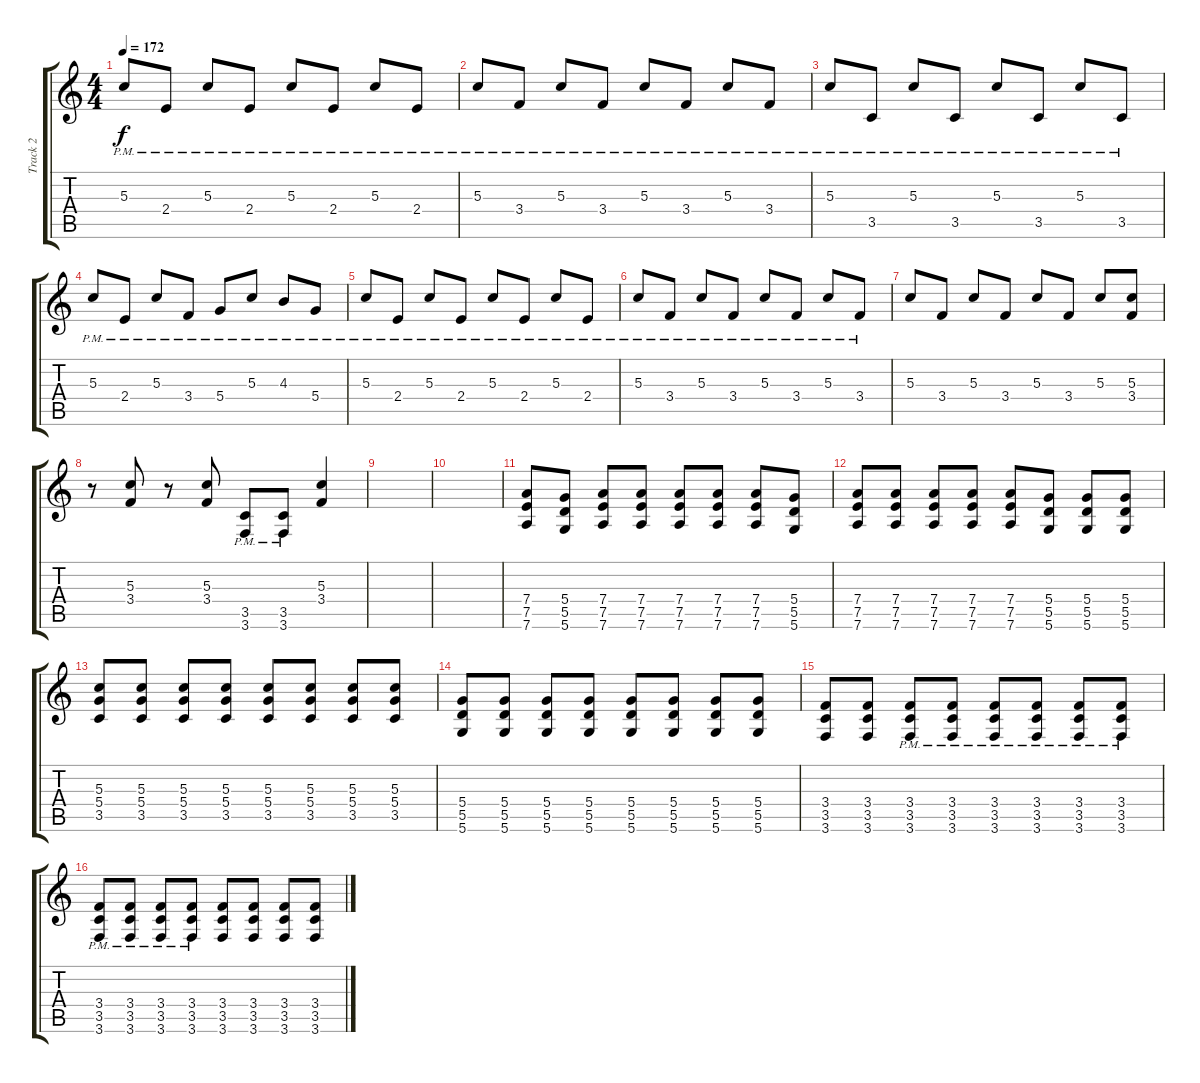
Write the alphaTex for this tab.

\track ("Track 2" "Track 2") {instrument distortionguitar}
\staff {score tabs}
\tuning (E4 B3 G3 D3 A2 D2) {hide}
\ts (4 4)
\tempo 172
\clef g2
\ks c
5.3{pm}.8{dy f} 2.4{pm}.8 5.3{pm}.8 2.4{pm}.8 5.3{pm}.8 2.4{pm}.8 5.3{pm}.8 2.4{pm}.8 |
5.3{pm}.8 3.4{pm}.8 5.3{pm}.8 3.4{pm}.8 5.3{pm}.8 3.4{pm}.8 5.3{pm}.8 3.4{pm}.8 |
5.3{pm}.8 3.5{pm}.8 5.3{pm}.8 3.5{pm}.8 5.3{pm}.8 3.5{pm}.8 5.3{pm}.8 3.5{pm}.8 |
5.3{pm}.8 2.4{pm}.8 5.3{pm}.8 3.4{pm}.8 5.4{pm}.8 5.3{pm}.8 4.3{pm}.8 5.4{pm}.8 |
5.3{pm}.8 2.4{pm}.8 5.3{pm}.8 2.4{pm}.8 5.3{pm}.8 2.4{pm}.8 5.3{pm}.8 2.4{pm}.8 |
5.3{pm}.8 3.4{pm}.8 5.3{pm}.8 3.4{pm}.8 5.3{pm}.8 3.4{pm}.8 5.3{pm}.8 3.4{pm}.8 |
5.3.8 3.4.8 5.3.8 3.4.8 5.3.8 3.4.8 5.3.8 (5.3 3.4).8 |
r.8 (5.3 3.4).8 r.8 (5.3 3.4).8 (3.5{pm} 3.6{pm}).8 (3.5{pm} 3.6{pm}).8 (5.3 3.4).4 |
|
|
(7.4 7.5 7.6).8 (5.4 5.5 5.6).8 (7.4 7.5 7.6).8 (7.4 7.5 7.6).8 (7.4 7.5 7.6).8 (7.4 7.5 7.6).8 (7.4 7.5 7.6).8 (5.4 5.5 5.6).8 |
(7.4 7.5 7.6).8 (7.4 7.5 7.6).8 (7.4 7.5 7.6).8 (7.4 7.5 7.6).8 (7.4 7.5 7.6).8 (5.4 5.5 5.6).8 (5.4 5.5 5.6).8 (5.4 5.5 5.6).8 |
(5.3 5.4 3.5).8 (5.3 5.4 3.5).8 (5.3 5.4 3.5).8 (5.3 5.4 3.5).8 (5.3 5.4 3.5).8 (5.3 5.4 3.5).8 (5.3 5.4 3.5).8 (5.3 5.4 3.5).8 |
(5.4 5.5 5.6).8 (5.4 5.5 5.6).8 (5.4 5.5 5.6).8 (5.4 5.5 5.6).8 (5.4 5.5 5.6).8 (5.4 5.5 5.6).8 (5.4 5.5 5.6).8 (5.4 5.5 5.6).8 |
(3.4 3.5 3.6).8 (3.4 3.5 3.6).8 (3.4{pm} 3.5{pm} 3.6{pm}).8 (3.4{pm} 3.5{pm} 3.6{pm}).8 (3.4{pm} 3.5{pm} 3.6{pm}).8 (3.4{pm} 3.5{pm} 3.6{pm}).8 (3.4{pm} 3.5{pm} 3.6{pm}).8 (3.4{pm} 3.5{pm} 3.6{pm}).8 |
(3.4{pm} 3.5{pm} 3.6{pm}).8 (3.4{pm} 3.5{pm} 3.6{pm}).8 (3.4{pm} 3.5{pm} 3.6{pm}).8 (3.4{pm} 3.5{pm} 3.6{pm}).8 (3.4 3.5 3.6).8 (3.4 3.5 3.6).8 (3.4 3.5 3.6).8 (3.4 3.5 3.6).8
